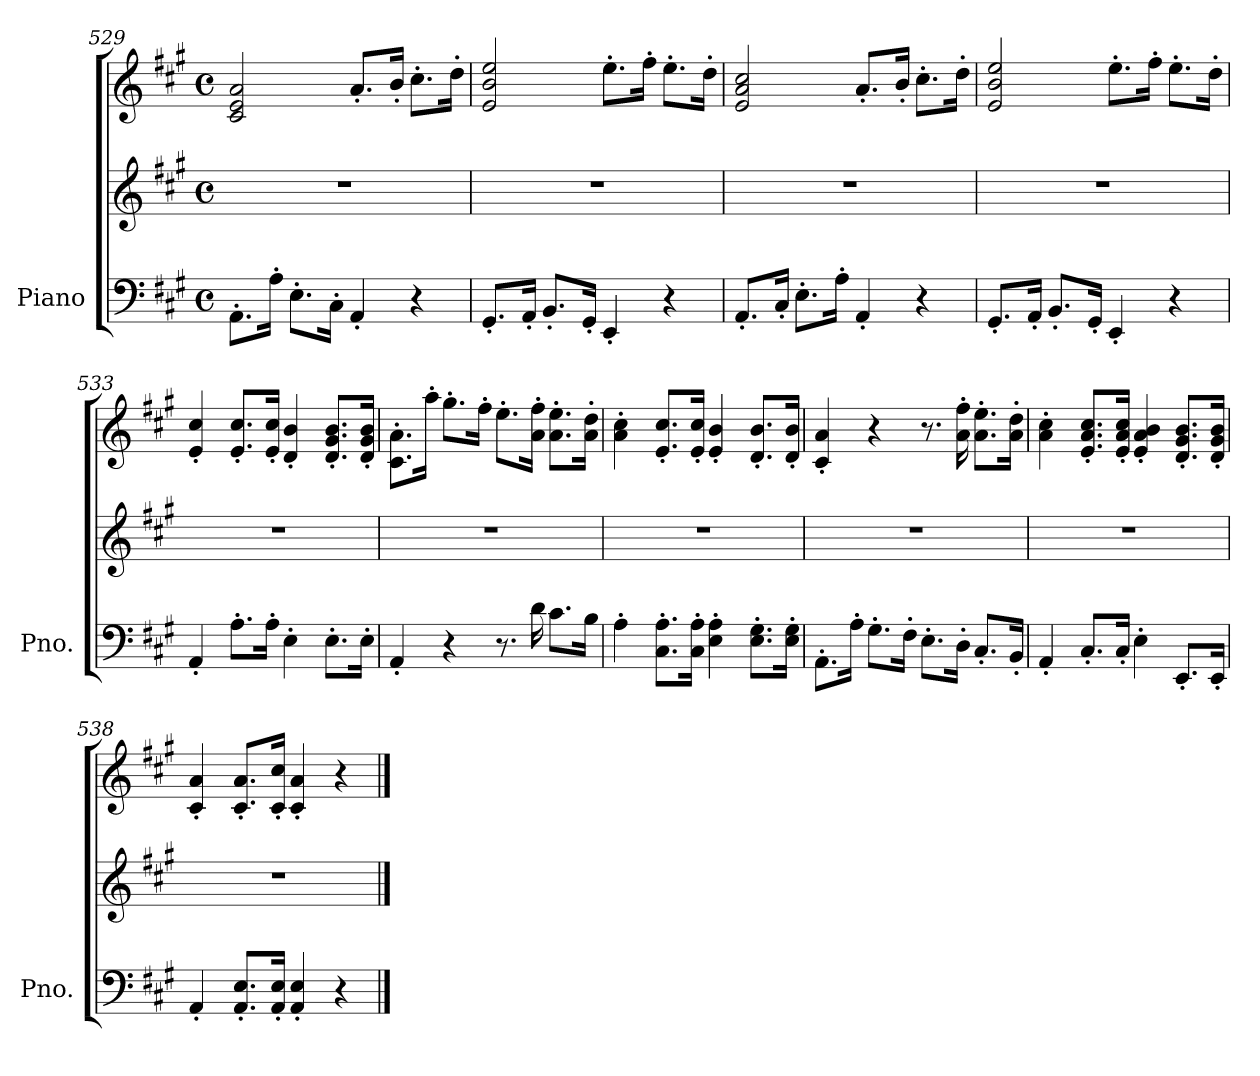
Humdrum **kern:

**kern	**kern	**kern
*part1	*part1	*part1
*staff3	*staff2	*staff1
*I"Piano	*	*
*I'Pno.	*	*
*clefF4	*clefG2	*clefG2
*k[f#c#g#]	*k[f#c#g#]	*k[f#c#g#]
*M4/4	*M4/4	*M4/4
*met(c)	*met(c)	*met(c)
=529	=529	=529
8.AA'\L	1r	2c#/ 2e/ 2a/
16A'\Jk	.	.
8.E'\L	.	.
16C#'\Jk	.	.
4AA'/	.	8.a'/L
.	.	16b'/Jk
4r	.	8.cc#'\L
.	.	16dd'\Jk
=530	=530	=530
8.GG#'/L	1r	2e/ 2b/ 2ee/
16AA'/Jk	.	.
8.BB'/L	.	.
16GG#'/Jk	.	.
4EE'/	.	8.ee'\L
.	.	16ff#'\Jk
4r	.	8.ee'\L
.	.	16dd'\Jk
=531	=531	=531
8.AA'/L	1r	2e/ 2a/ 2cc#/
16C#'/Jk	.	.
8.E'\L	.	.
16A'\Jk	.	.
4AA'/	.	8.a'/L
.	.	16b'/Jk
4r	.	8.cc#'\L
.	.	16dd'\Jk
=532	=532	=532
8.GG#'/L	1r	2e/ 2b/ 2ee/
16AA'/Jk	.	.
8.BB'/L	.	.
16GG#'/Jk	.	.
4EE'/	.	8.ee'\L
.	.	16ff#'\Jk
4r	.	8.ee'\L
.	.	16dd'\Jk
=533	=533	=533
4AA'/	1r	4e/' 4cc#/'
8.A'\L	.	8.e/' 8.cc#/'L
16A'\Jk	.	16e/' 16cc#/'Jk
4E'\	.	4d/' 4b/'
8.E'\L	.	8.d/' 8.g#/' 8.b/'L
16E'\Jk	.	16d/' 16g#/' 16b/'Jk
=534	=534	=534
4AA'/	1r	8.c#\' 8.a\'L
.	.	16aa'\Jk
4r	.	8.gg#'\L
.	.	16ff#'\Jk
8.r	.	8.ee'\L
16d\	.	16a\' 16ff#\'Jk
8.c#\L	.	8.a\' 8.ee\'L
16B\Jk	.	16a\' 16dd\'Jk
=535	=535	=535
4A'\	1r	4a\' 4cc#\'
8.C#\' 8.A\'L	.	8.e/' 8.cc#/'L
16C#\' 16A\'Jk	.	16e/' 16cc#/'Jk
4E\' 4A\'	.	4e/' 4b/'
8.E\' 8.G#\'L	.	8.d/' 8.b/'L
16E\' 16G#\'Jk	.	16d/' 16b/'Jk
=536	=536	=536
8.AA'\L	1r	4c#/' 4a/'
16A'\Jk	.	.
8.G#'\L	.	4r
16F#'\Jk	.	.
8.E'\L	.	8.r
16D'\Jk	.	16a\' 16ff#\'
8.C#'/L	.	8.a\' 8.ee\'L
16BB'/Jk	.	16a\' 16dd\'Jk
=537	=537	=537
4AA'/	1r	4a\' 4cc#\'
8.C#'/L	.	8.e/' 8.a/' 8.cc#/'L
16C#'/Jk	.	16e/' 16a/' 16cc#/'Jk
4E'\	.	4e/' 4a/' 4b/'
8.EE'/L	.	8.d/' 8.g#/' 8.b/'L
16EE'/Jk	.	16d/' 16g#/' 16b/'Jk
=538	=538	=538
4AA'/	1r	4c#/' 4a/'
8.AA/' 8.E/'L	.	8.c#/' 8.a/'L
16AA/' 16E/'Jk	.	16c#/' 16cc#/'Jk
4AA/' 4E/'	.	4c#/' 4a/'
4r	.	4r
==	==	==
*-	*-	*-
